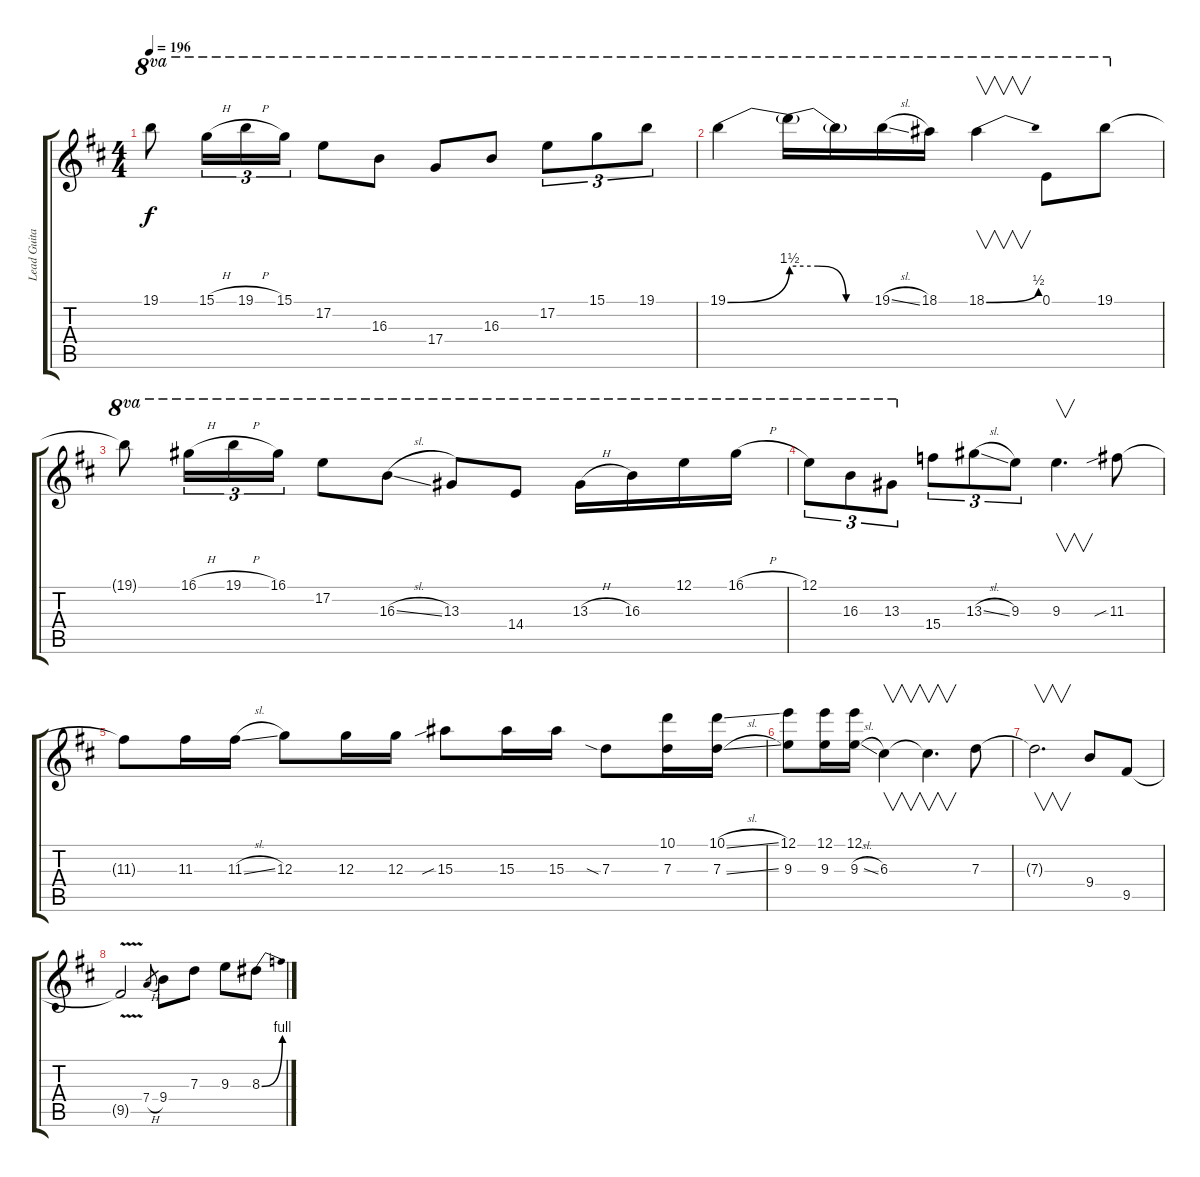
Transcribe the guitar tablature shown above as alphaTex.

\track ("Lead Guitar (Friedman)" "Lead Guita") {instrument distortionguitar}
\staff {score tabs}
\tuning (E4 B3 G3 D3 A2 E2) {hide}
\ts (4 4)
\tempo 196
\clef g2
\ks d
19.1.8{ot 8va dy f} 15.1{h}.16{tu (3 2) ot 8va} 19.1{h}.16{tu (3 2) ot 8va} 15.1.16{tu (3 2) ot 8va} 17.2.8{ot 8va} 16.3.8{ot 8va} 17.4.8{ot 8va} 16.3.8{ot 8va} 17.2.8{tu (3 2) ot 8va} 15.1.8{tu (3 2) ot 8va} 19.1.8{tu (3 2) ot 8va} |
19.1{be (bend 0 0 60 6)}.4{ot 8va} 19.1{be (custom 0 6 20 6 40 0 60 0) t}.16{ot 8va} 19.1{t}.16{ot 8va} 19.1{sl}.16{ot 8va} 18.1.16{ot 8va} 18.1{be (bend 0 0 60 2)}.4{v ot 8va} 0.1.8{ot 8va} 19.1.8{ot 8va} |
19.1{t}.8{ot 8va} 16.1{h}.16{tu (3 2) ot 8va} 19.1{h}.16{tu (3 2) ot 8va} 16.1.16{tu (3 2) ot 8va} 17.2.8{ot 8va} 16.3{sl}.8{ot 8va} 13.3.8{ot 8va} 14.4.8{ot 8va} 13.3{h}.16{ot 8va} 16.3.16{ot 8va} 12.1.16{ot 8va} 16.1{h}.16{ot 8va} |
12.1.8{tu (3 2) ot 8va} 16.3.8{tu (3 2) ot 8va} 13.3.8{tu (3 2) ot 8va} 15.4.8{tu (3 2)} 13.3{sl}.8{tu (3 2)} 9.3.8{tu (3 2)} 9.3.4{v d} 11.3{sib}.8 |
11.3{t}.8 11.3.16 11.3{sl}.16 12.3.8 12.3.16 12.3.16 15.3{sib}.8 15.3.16 15.3.16 7.3{sia}.8 (10.1 7.3).16 (10.1{sl} 7.3{sl}).16 |
(12.1 9.3).8 (12.1 9.3).16 (12.1 9.3{sl}).16 6.3.4{v} 6.3{t}.4{v d} 7.3.8 |
7.3{t}.2{v d} 9.4.8 9.5.8 |
9.5{v t}.2 7.4{h}.8{gr} 9.4.8 7.3.8 9.3.8 8.3{be (bend 0 0 60 4)}.8
